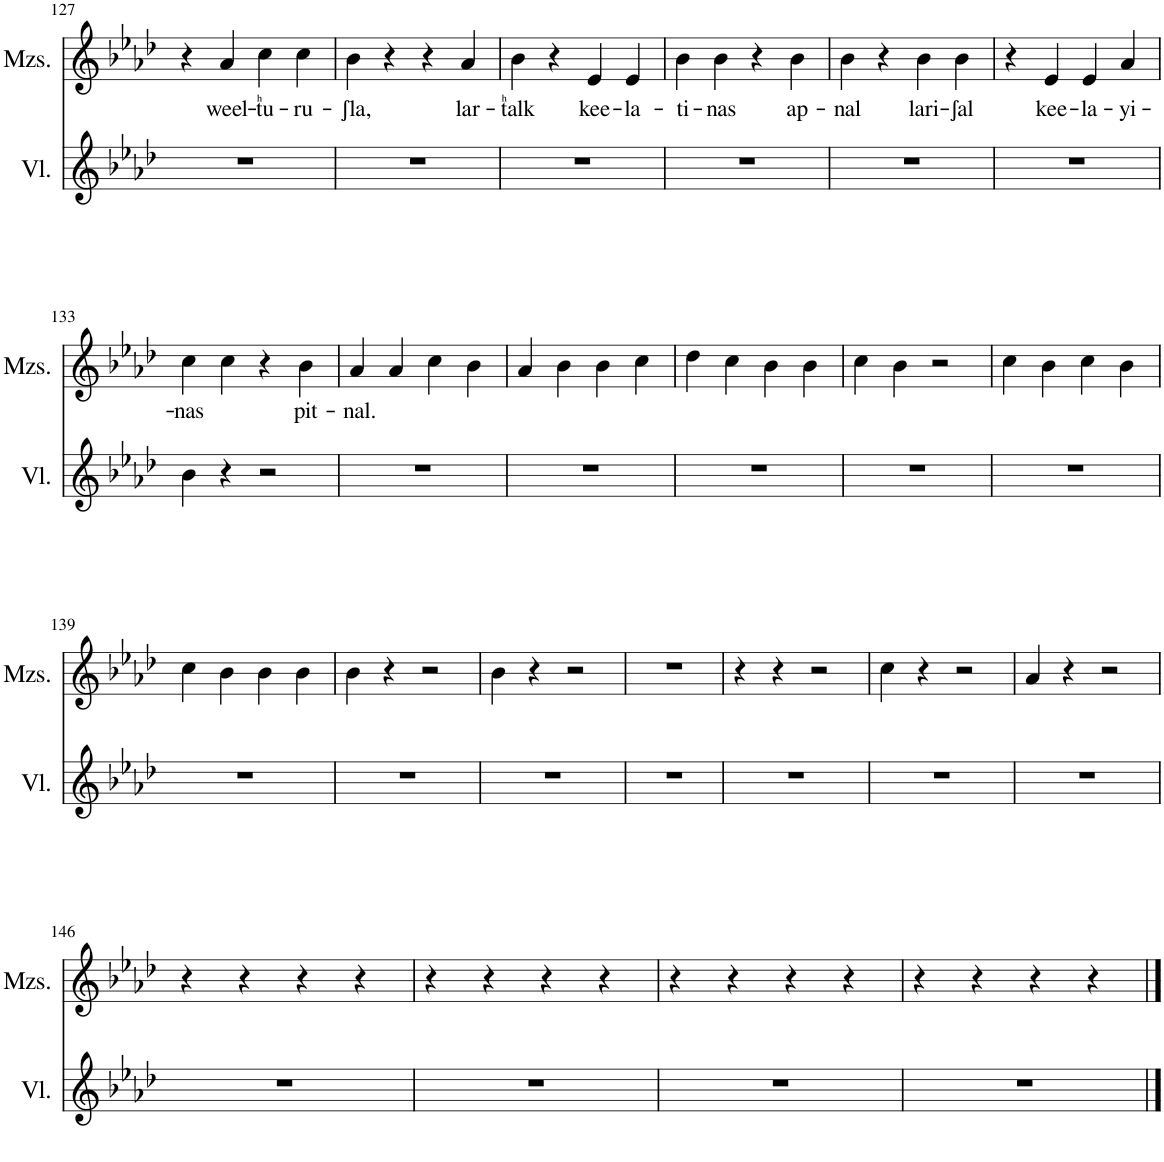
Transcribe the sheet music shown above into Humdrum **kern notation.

**kern	**kern	**text
*part2	*part1	*part1
*staff2	*staff1	*staff1
*I"Violin	*I"Mezzosoprano	*
*I'Vl.	*I'Mzs.	*
!!LO:PB:g=z
*clefG2	*clefG2	*
*k[b-e-a-d-]	*k[b-e-a-d-]	*
*M4/4	*M4/4	*
=127	=127	=127
1r	4r	.
!	!	!LO:LY:b
.	4a-/	weel-
!	!	!LO:LY:b
.	4cc\	-tͪu-
!	!	!LO:LY:b
.	4cc\	-ru-
=128	=128	=128
!	!	!LO:LY:b
1r	4b-\	-ʃla,
.	4r	.
.	4r	.
!	!	!LO:LY:b
.	4a-/	lar-
=129	=129	=129
!	!	!LO:LY:b
1r	4b-\	-tͪalk
.	4r	.
!	!	!LO:LY:b
.	4e-/	kee-
!	!	!LO:LY:b
.	4e-/	-la-
=130	=130	=130
!	!	!LO:LY:b
1r	4b-\	-ti-
!	!	!LO:LY:b
.	4b-\	-nas
.	4r	.
!	!	!LO:LY:b
.	4b-\	ap-
=131	=131	=131
!	!	!LO:LY:b
1r	4b-\	-nal
.	4r	.
!	!	!LO:LY:b
.	4b-\	lari-
!	!	!LO:LY:b
.	4b-\	-ʃal
=132	=132	=132
1r	4r	.
!	!	!LO:LY:b
.	4e-/	kee-
!	!	!LO:LY:b
.	4e-/	-la-
!	!	!LO:LY:b
.	4a-/	-yi-
!!LO:LB:g=z
=133	=133	=133
!	!	!LO:LY:b
4b-\	4cc\	-nas
4r	4cc\	.
2r	4r	.
!	!	!LO:LY:b
.	4b-\	pit-
=134	=134	=134
!	!	!LO:LY:b
1r	4a-/	-nal.
.	4a-/	.
.	4cc\	.
.	4b-\	.
=135	=135	=135
1r	4a-/	.
.	4b-\	.
.	4b-\	.
.	4cc\	.
=136	=136	=136
1r	4dd-\	.
.	4cc\	.
.	4b-\	.
.	4b-\	.
=137	=137	=137
1r	4cc\	.
.	4b-\	.
.	2r	.
=138	=138	=138
1r	4cc\	.
.	4b-\	.
.	4cc\	.
.	4b-\	.
!!LO:LB:g=z
=139	=139	=139
1r	4cc\	.
.	4b-\	.
.	4b-\	.
.	4b-\	.
=140	=140	=140
1r	4b-\	.
.	4r	.
.	2r	.
=141	=141	=141
1r	4b-\	.
.	4r	.
.	2r	.
=142	=142	=142
1r	1r	.
=143	=143	=143
1r	4r	.
.	4r	.
.	2r	.
=144	=144	=144
1r	4cc\	.
.	4r	.
.	2r	.
=145	=145	=145
1r	4a-/	.
.	4r	.
.	2r	.
!!LO:LB:g=z
=146	=146	=146
1r	4r	.
.	4r	.
.	4r	.
.	4r	.
=147	=147	=147
1r	4r	.
.	4r	.
.	4r	.
.	4r	.
=148	=148	=148
1r	4r	.
.	4r	.
.	4r	.
.	4r	.
=149	=149	=149
1r	4r	.
.	4r	.
.	4r	.
.	4r	.
==	==	==
*-	*-	*-
